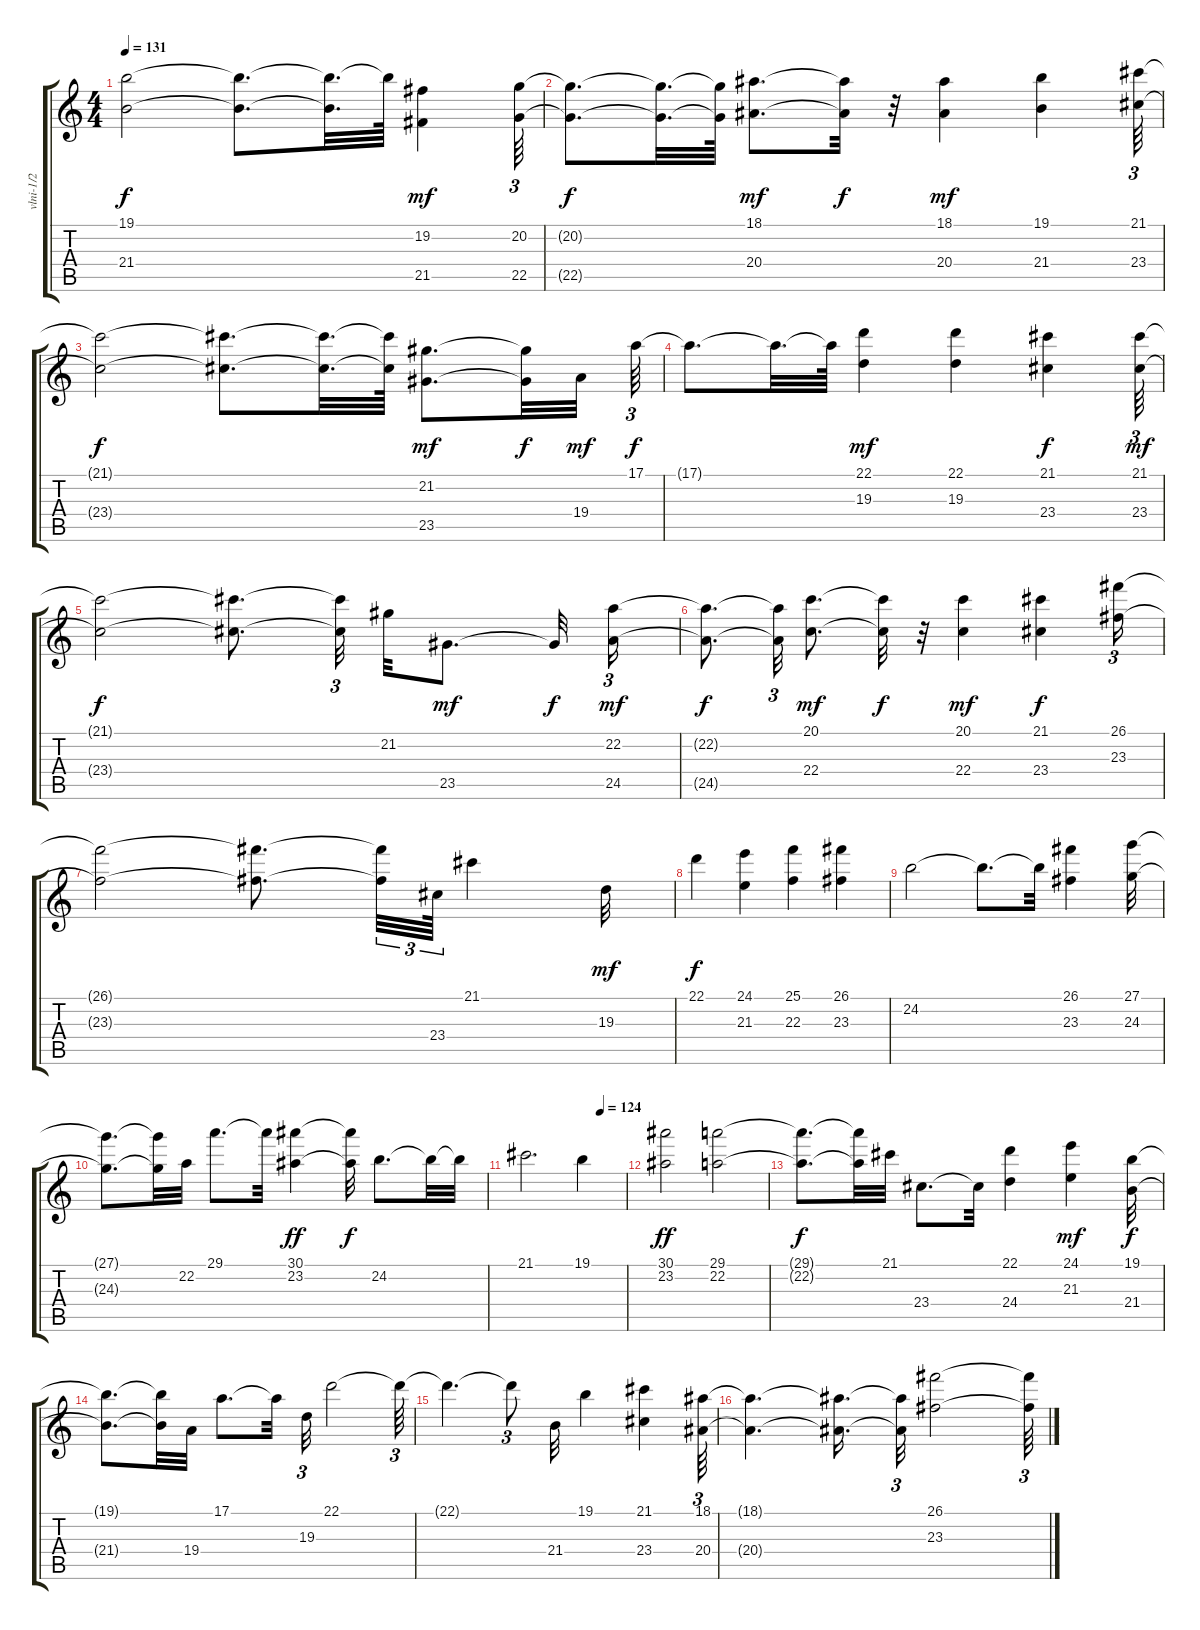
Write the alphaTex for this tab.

\track ("vlni-1/2" "vlni-1/2") {instrument stringensemble2}
\staff {score tabs}
\tuning (E4 B3 G3 D3 A2 E2) {hide}
\ts (4 4)
\tempo 131
\clef g2
\ks c
(19.1{t} 21.4{t}).2{dy f} (19.1{t} 21.4{t}).8{d} (19.1{t} 21.4{t}).32{d} 19.1{t}.64 (19.2 21.5).4{dy mf} (20.2 22.5).64{tu (3 2)} |
(20.2{t} 22.5{t}).8{d dy f} (20.2{t} 22.5{t}).32{d} (20.2{t} 22.5{t}).64 (18.1 20.4).8{d dy mf} (18.1{t} 20.4{t}).32{dy f} r.32 (18.1 20.4).4{dy mf} (19.1 21.4).4 (21.1 23.4).64{tu (3 2)} |
(21.1{t} 23.4{t}).2{dy f} (21.1{t} 23.4{t}).8{d} (21.1{t} 23.4{t}).32{d} (21.1{t} 23.4{t}).64 (21.2 23.5).8{d dy mf} (21.2{t} 23.5{t}).32{dy f} 19.4.32{dy mf} 17.1.64{tu (3 2) dy f} |
17.1{t}.8{d} 17.1{t}.32{d} 17.1{t}.64 (22.1 19.3).4{dy mf} (22.1 19.3).4 (21.1 23.4).4{dy f} (21.1 23.4).64{tu (3 2) dy mf} |
(21.1{t} 23.4{t}).2{dy f} (21.1{t} 23.4{t}).8{d} (21.1{t} 23.4{t}).32{tu (3 2) beam splitsecondary} 21.2.32 23.5.8{d dy mf} 23.5{t}.32{dy f} (22.2 24.5).16{tu (3 2) dy mf} |
(22.2{t} 24.5{t}).8{d dy f} (22.2{t} 24.5{t}).32{tu (3 2)} (20.1 22.4).8{d dy mf} (20.1{t} 22.4{t}).32{dy f} r.32 (20.1 22.4).4{dy mf} (21.1 23.4).4{dy f} (26.1 23.3).16{tu (3 2)} |
(26.1{t} 23.3{t}).2 (26.1{t} 23.3{t}).8{d} (26.1{t} 23.3{t}).32{tu (3 2)} 23.4.64{tu (3 2)} 21.1.4 19.3.32{dy mf} |
22.1.4{dy f} (24.1 21.3).4 (25.1 22.3).4 (26.1 23.3).4 |
24.2.2 24.2{t}.8{d} 24.2{t}.32 (26.1 23.3).4 (27.1 24.3).32 |
(27.1{t} 24.3{t}).8{d} (27.1{t} 24.3{t}).32 22.2.32 29.1.8{d} 29.1{t}.32 (30.1 23.2).4{dy ff} (30.1{t} 23.2{t}).32{dy f} 24.2.8{d} 24.2{t}.32 24.2{t}.32 |
\tempo (124 0.75)
21.1.2{d} 19.1.4 |
(30.1 23.2).2{dy ff} (29.1 22.2).2 |
(29.1{t} 22.2{t}).8{d dy f} (29.1{t} 22.2{t}).32 21.1.32 23.4.8{d} 23.4{t}.32 (22.1 24.4).4 (24.1 21.3).4{dy mf} (19.1 21.4).32{dy f} |
(19.1{t} 21.4{t}).8{d} (19.1{t} 21.4{t}).32 19.4.32 17.1.8{d} 17.1{t}.32 19.3.32{tu (3 2)} 22.1.2 22.1{t}.64{tu (3 2)} |
22.1{t}.4{d} 22.1{t}.8{tu (3 2)} 21.4.32 19.1.4 (21.1 23.4).4 (18.1 20.4).64{tu (3 2)} |
(18.1{t} 20.4{t}).4{d} (18.1{t} 20.4{t}).16{d} (18.1{t} 20.4{t}).32{tu (3 2)} (26.1 23.3).2 (26.1{t} 23.3{t}).64{tu (3 2)}
